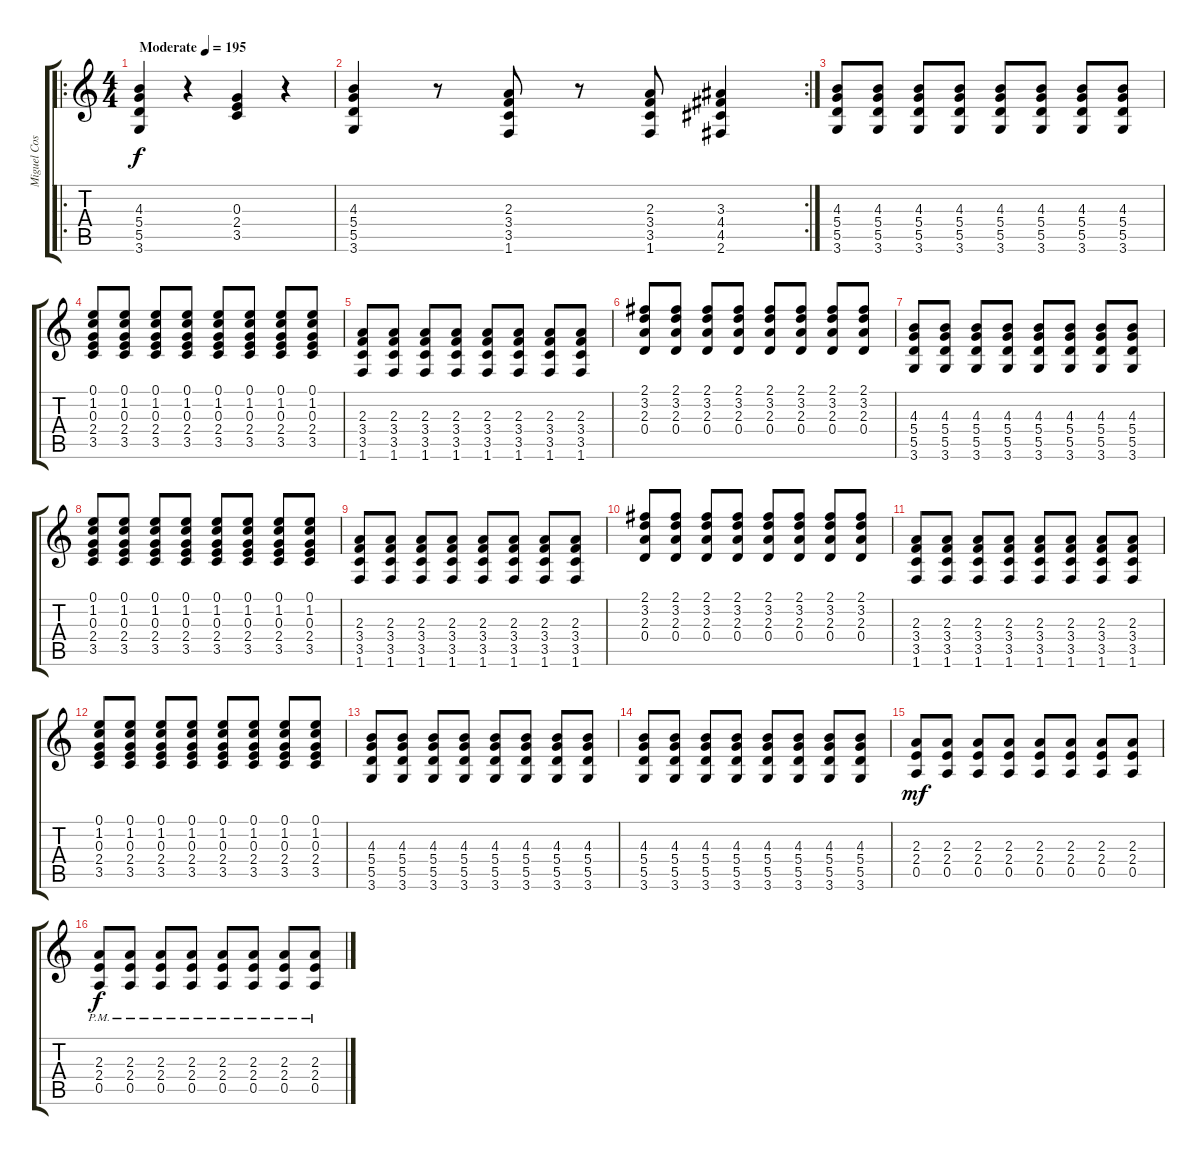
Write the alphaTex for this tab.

\track ("Miguel Costas" "Miguel Cos") {instrument overdrivenguitar}
\staff {score tabs}
\tuning (E4 B3 G3 D3 A2 E2) {hide}
\ro
\ts (4 4)
\tempo (195 "Moderate")
\clef g2
\ks c
(4.3 5.4 5.5 3.6).4{dy f instrument overdrivenguitar} r.4 (0.3 2.4 3.5).4 r.4 |
\rc 2
(4.3 5.4 5.5 3.6).4 r.8 (2.3 3.4 3.5 1.6).8 r.8 (2.3 3.4 3.5 1.6).8 (3.3 4.4 4.5 2.6).4 |
(4.3 5.4 5.5 3.6).8 (4.3 5.4 5.5 3.6).8 (4.3 5.4 5.5 3.6).8 (4.3 5.4 5.5 3.6).8 (4.3 5.4 5.5 3.6).8 (4.3 5.4 5.5 3.6).8 (4.3 5.4 5.5 3.6).8 (4.3 5.4 5.5 3.6).8 |
(0.1 1.2 0.3 2.4 3.5).8 (0.1 1.2 0.3 2.4 3.5).8 (0.1 1.2 0.3 2.4 3.5).8 (0.1 1.2 0.3 2.4 3.5).8 (0.1 1.2 0.3 2.4 3.5).8 (0.1 1.2 0.3 2.4 3.5).8 (0.1 1.2 0.3 2.4 3.5).8 (0.1 1.2 0.3 2.4 3.5).8 |
(2.3 3.4 3.5 1.6).8 (2.3 3.4 3.5 1.6).8 (2.3 3.4 3.5 1.6).8 (2.3 3.4 3.5 1.6).8 (2.3 3.4 3.5 1.6).8 (2.3 3.4 3.5 1.6).8 (2.3 3.4 3.5 1.6).8 (2.3 3.4 3.5 1.6).8 |
(2.1 3.2 2.3 0.4).8 (2.1 3.2 2.3 0.4).8 (2.1 3.2 2.3 0.4).8 (2.1 3.2 2.3 0.4).8 (2.1 3.2 2.3 0.4).8 (2.1 3.2 2.3 0.4).8 (2.1 3.2 2.3 0.4).8 (2.1 3.2 2.3 0.4).8 |
(4.3 5.4 5.5 3.6).8 (4.3 5.4 5.5 3.6).8 (4.3 5.4 5.5 3.6).8 (4.3 5.4 5.5 3.6).8 (4.3 5.4 5.5 3.6).8 (4.3 5.4 5.5 3.6).8 (4.3 5.4 5.5 3.6).8 (4.3 5.4 5.5 3.6).8 |
(0.1 1.2 0.3 2.4 3.5).8 (0.1 1.2 0.3 2.4 3.5).8 (0.1 1.2 0.3 2.4 3.5).8 (0.1 1.2 0.3 2.4 3.5).8 (0.1 1.2 0.3 2.4 3.5).8 (0.1 1.2 0.3 2.4 3.5).8 (0.1 1.2 0.3 2.4 3.5).8 (0.1 1.2 0.3 2.4 3.5).8 |
(2.3 3.4 3.5 1.6).8 (2.3 3.4 3.5 1.6).8 (2.3 3.4 3.5 1.6).8 (2.3 3.4 3.5 1.6).8 (2.3 3.4 3.5 1.6).8 (2.3 3.4 3.5 1.6).8 (2.3 3.4 3.5 1.6).8 (2.3 3.4 3.5 1.6).8 |
(2.1 3.2 2.3 0.4).8 (2.1 3.2 2.3 0.4).8 (2.1 3.2 2.3 0.4).8 (2.1 3.2 2.3 0.4).8 (2.1 3.2 2.3 0.4).8 (2.1 3.2 2.3 0.4).8 (2.1 3.2 2.3 0.4).8 (2.1 3.2 2.3 0.4).8 |
(2.3 3.4 3.5 1.6).8 (2.3 3.4 3.5 1.6).8 (2.3 3.4 3.5 1.6).8 (2.3 3.4 3.5 1.6).8 (2.3 3.4 3.5 1.6).8 (2.3 3.4 3.5 1.6).8 (2.3 3.4 3.5 1.6).8 (2.3 3.4 3.5 1.6).8 |
(0.1 1.2 0.3 2.4 3.5).8 (0.1 1.2 0.3 2.4 3.5).8 (0.1 1.2 0.3 2.4 3.5).8 (0.1 1.2 0.3 2.4 3.5).8 (0.1 1.2 0.3 2.4 3.5).8 (0.1 1.2 0.3 2.4 3.5).8 (0.1 1.2 0.3 2.4 3.5).8 (0.1 1.2 0.3 2.4 3.5).8 |
(4.3 5.4 5.5 3.6).8 (4.3 5.4 5.5 3.6).8 (4.3 5.4 5.5 3.6).8 (4.3 5.4 5.5 3.6).8 (4.3 5.4 5.5 3.6).8 (4.3 5.4 5.5 3.6).8 (4.3 5.4 5.5 3.6).8 (4.3 5.4 5.5 3.6).8 |
(4.3 5.4 5.5 3.6).8 (4.3 5.4 5.5 3.6).8 (4.3 5.4 5.5 3.6).8 (4.3 5.4 5.5 3.6).8 (4.3 5.4 5.5 3.6).8 (4.3 5.4 5.5 3.6).8 (4.3 5.4 5.5 3.6).8 (4.3 5.4 5.5 3.6).8 |
(2.3 2.4 0.5).8{dy mf} (2.3 2.4 0.5).8 (2.3 2.4 0.5).8 (2.3 2.4 0.5).8 (2.3 2.4 0.5).8 (2.3 2.4 0.5).8 (2.3 2.4 0.5).8 (2.3 2.4 0.5).8 |
(2.3{pm} 2.4{pm} 0.5{pm}).8{dy f} (2.3{pm} 2.4{pm} 0.5{pm}).8 (2.3{pm} 2.4{pm} 0.5{pm}).8 (2.3{pm} 2.4{pm} 0.5{pm}).8 (2.3{pm} 2.4{pm} 0.5{pm}).8 (2.3{pm} 2.4{pm} 0.5{pm}).8 (2.3{pm} 2.4{pm} 0.5{pm}).8 (2.3{pm} 2.4{pm} 0.5{pm}).8
